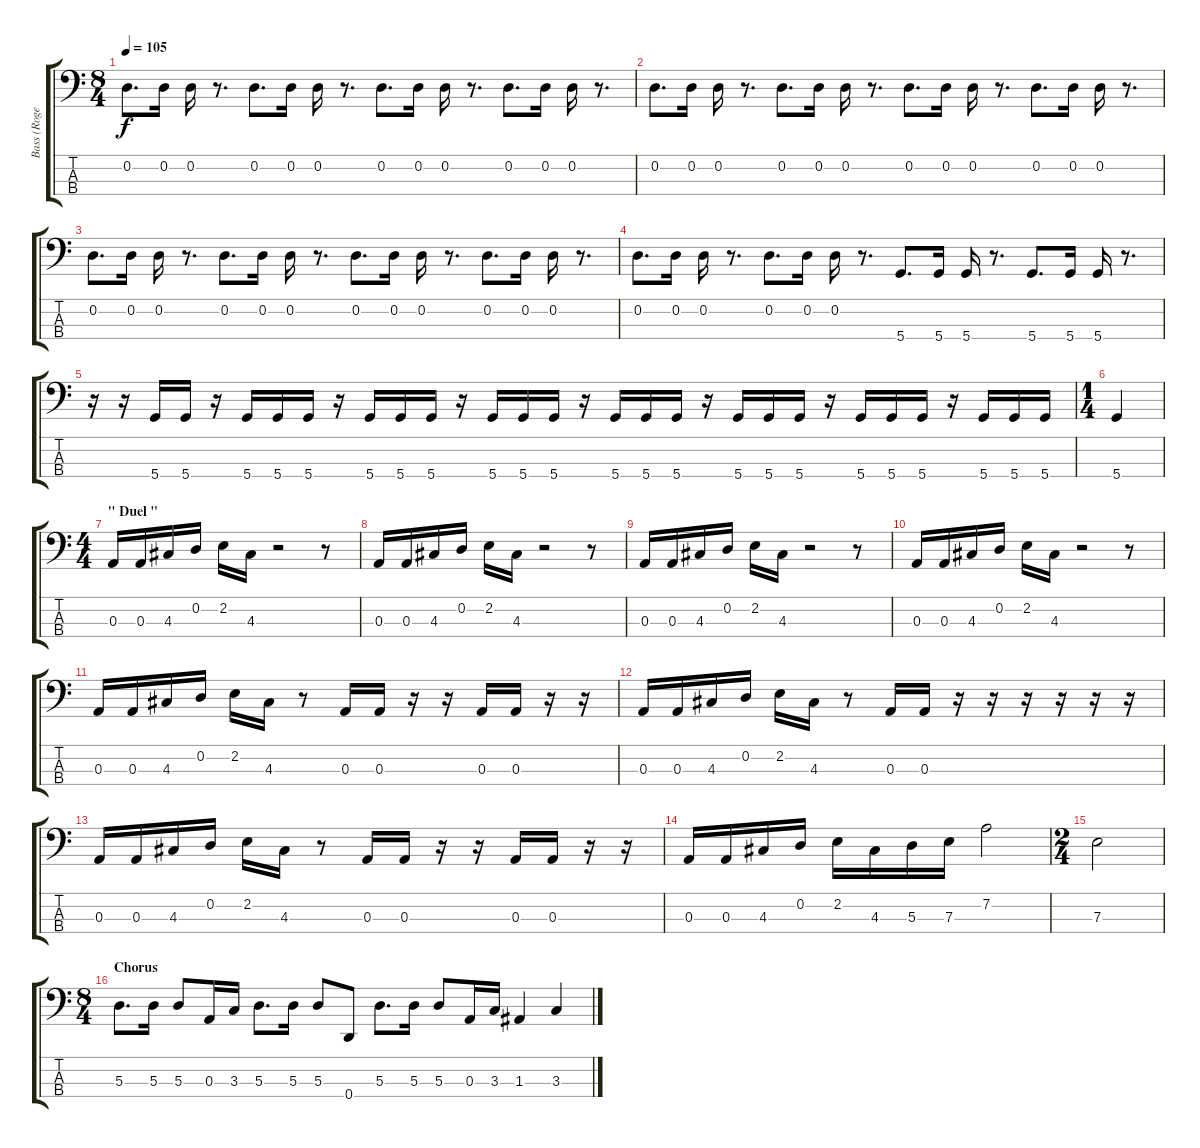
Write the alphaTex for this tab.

\track ("Bass (Roger Glover)" "Bass (Roge") {instrument electricbasspick}
\staff {score tabs}
\tuning (G2 D2 A1 D1) {hide}
\ts (8 4)
\tempo 105
\clef f4
\ks c
0.2.8{d dy f} 0.2.16 0.2.16 r.8{d} 0.2.8{d} 0.2.16 0.2.16 r.8{d} 0.2.8{d} 0.2.16 0.2.16 r.8{d} 0.2.8{d} 0.2.16 0.2.16 r.8{d} |
0.2.8{d} 0.2.16 0.2.16 r.8{d} 0.2.8{d} 0.2.16 0.2.16 r.8{d} 0.2.8{d} 0.2.16 0.2.16 r.8{d} 0.2.8{d} 0.2.16 0.2.16 r.8{d} |
0.2.8{d} 0.2.16 0.2.16 r.8{d} 0.2.8{d} 0.2.16 0.2.16 r.8{d} 0.2.8{d} 0.2.16 0.2.16 r.8{d} 0.2.8{d} 0.2.16 0.2.16 r.8{d} |
0.2.8{d} 0.2.16 0.2.16 r.8{d} 0.2.8{d} 0.2.16 0.2.16 r.8{d} 5.4.8{d} 5.4.16 5.4.16 r.8{d} 5.4.8{d} 5.4.16 5.4.16 r.8{d} |
r.16 r.16 5.4.16 5.4.16 r.16 5.4.16 5.4.16 5.4.16 r.16 5.4.16 5.4.16 5.4.16 r.16 5.4.16 5.4.16 5.4.16 r.16 5.4.16 5.4.16 5.4.16 r.16 5.4.16 5.4.16 5.4.16 r.16 5.4.16 5.4.16 5.4.16 r.16 5.4.16 5.4.16 5.4.16 |
\ts (1 4)
5.4.4 |
\ts (4 4)
\section ("" "\" Duel \" ")
0.3.16 0.3.16 4.3.16 0.2.16 2.2.16 4.3.16 r.2 r.8 |
0.3.16 0.3.16 4.3.16 0.2.16 2.2.16 4.3.16 r.2 r.8 |
0.3.16 0.3.16 4.3.16 0.2.16 2.2.16 4.3.16 r.2 r.8 |
0.3.16 0.3.16 4.3.16 0.2.16 2.2.16 4.3.16 r.2 r.8 |
0.3.16 0.3.16 4.3.16 0.2.16 2.2.16 4.3.16 r.8 0.3.16 0.3.16 r.16 r.16 0.3.16 0.3.16 r.16 r.16 |
0.3.16 0.3.16 4.3.16 0.2.16 2.2.16 4.3.16 r.8 0.3.16 0.3.16 r.16 r.16 r.16 r.16 r.16 r.16 |
0.3.16 0.3.16 4.3.16 0.2.16 2.2.16 4.3.16 r.8 0.3.16 0.3.16 r.16 r.16 0.3.16 0.3.16 r.16 r.16 |
0.3.16 0.3.16 4.3.16 0.2.16 2.2.16 4.3.16 5.3.16 7.3.16 7.2.2 |
\ts (2 4)
7.3.2 |
\ts (8 4)
\section ("" "Chorus")
5.3.8{d} 5.3.16 5.3.8 0.3.16 3.3.16 5.3.8{d} 5.3.16 5.3.8 0.4.8 5.3.8{d} 5.3.16 5.3.8 0.3.16 3.3.16 1.3.4 3.3.4
